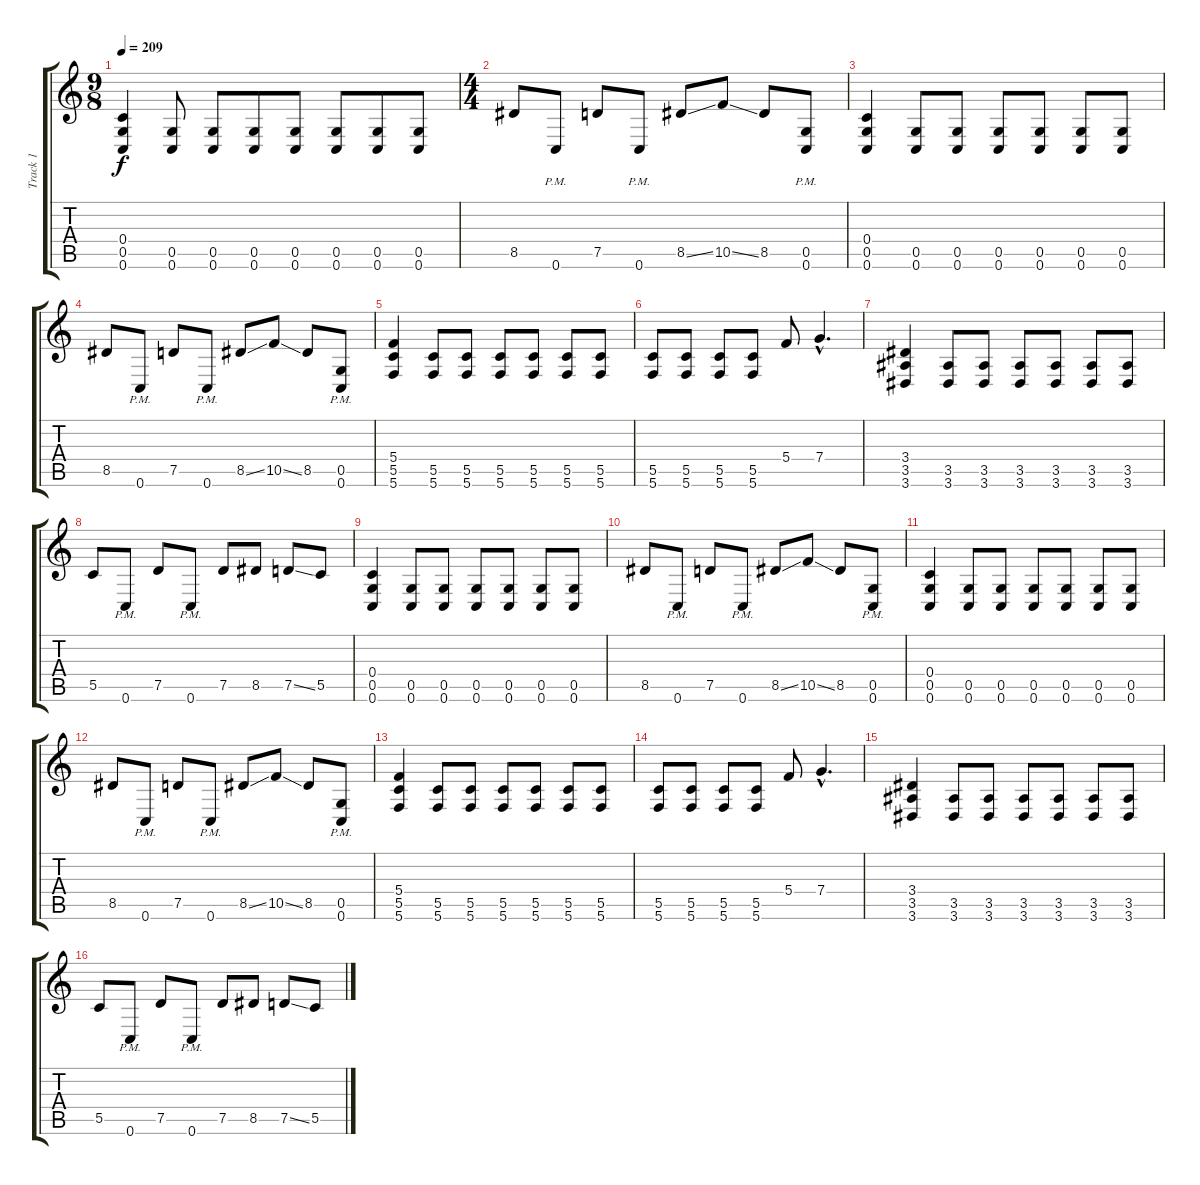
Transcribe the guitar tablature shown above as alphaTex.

\track ("Track 1" "Track 1") {instrument distortionguitar}
\staff {score tabs}
\tuning (D4 A3 F3 C3 G2 C2) {hide}
\ts (9 8)
\section ("" "")
\tempo 209
\clef g2
\ks c
(0.4 0.5 0.6).4{dy f} (0.5 0.6).8 (0.5 0.6).8 (0.5 0.6).8 (0.5 0.6).8 (0.5 0.6).8 (0.5 0.6).8 (0.5 0.6).8 |
\ts (4 4)
8.5.8 0.6{pm}.8 7.5.8 0.6{pm}.8 8.5{ss}.8 10.5{ss}.8 8.5.8 (0.5{pm} 0.6{pm}).8 |
(0.4 0.5 0.6).4 (0.5 0.6).8 (0.5 0.6).8 (0.5 0.6).8 (0.5 0.6).8 (0.5 0.6).8 (0.5 0.6).8 |
8.5.8 0.6{pm}.8 7.5.8 0.6{pm}.8 8.5{ss}.8 10.5{ss}.8 8.5.8 (0.5{pm} 0.6{pm}).8 |
(5.4 5.5 5.6).4 (5.5 5.6).8 (5.5 5.6).8 (5.5 5.6).8 (5.5 5.6).8 (5.5 5.6).8 (5.5 5.6).8 |
(5.5 5.6).8 (5.5 5.6).8 (5.5 5.6).8 (5.5 5.6).8 5.4.8 7.4{hac}.4{d} |
(3.4 3.5 3.6).4 (3.5 3.6).8 (3.5 3.6).8 (3.5 3.6).8 (3.5 3.6).8 (3.5 3.6).8 (3.5 3.6).8 |
5.5.8 0.6{pm}.8 7.5.8 0.6{pm}.8 7.5.8 8.5.8 7.5{ss}.8 5.5.8 |
(0.4 0.5 0.6).4 (0.5 0.6).8 (0.5 0.6).8 (0.5 0.6).8 (0.5 0.6).8 (0.5 0.6).8 (0.5 0.6).8 |
8.5.8 0.6{pm}.8 7.5.8 0.6{pm}.8 8.5{ss}.8 10.5{ss}.8 8.5.8 (0.5{pm} 0.6{pm}).8 |
(0.4 0.5 0.6).4 (0.5 0.6).8 (0.5 0.6).8 (0.5 0.6).8 (0.5 0.6).8 (0.5 0.6).8 (0.5 0.6).8 |
8.5.8 0.6{pm}.8 7.5.8 0.6{pm}.8 8.5{ss}.8 10.5{ss}.8 8.5.8 (0.5{pm} 0.6{pm}).8 |
(5.4 5.5 5.6).4 (5.5 5.6).8 (5.5 5.6).8 (5.5 5.6).8 (5.5 5.6).8 (5.5 5.6).8 (5.5 5.6).8 |
(5.5 5.6).8 (5.5 5.6).8 (5.5 5.6).8 (5.5 5.6).8 5.4.8 7.4{hac}.4{d} |
(3.4 3.5 3.6).4 (3.5 3.6).8 (3.5 3.6).8 (3.5 3.6).8 (3.5 3.6).8 (3.5 3.6).8 (3.5 3.6).8 |
5.5.8 0.6{pm}.8 7.5.8 0.6{pm}.8 7.5.8 8.5.8 7.5{ss}.8 5.5.8
